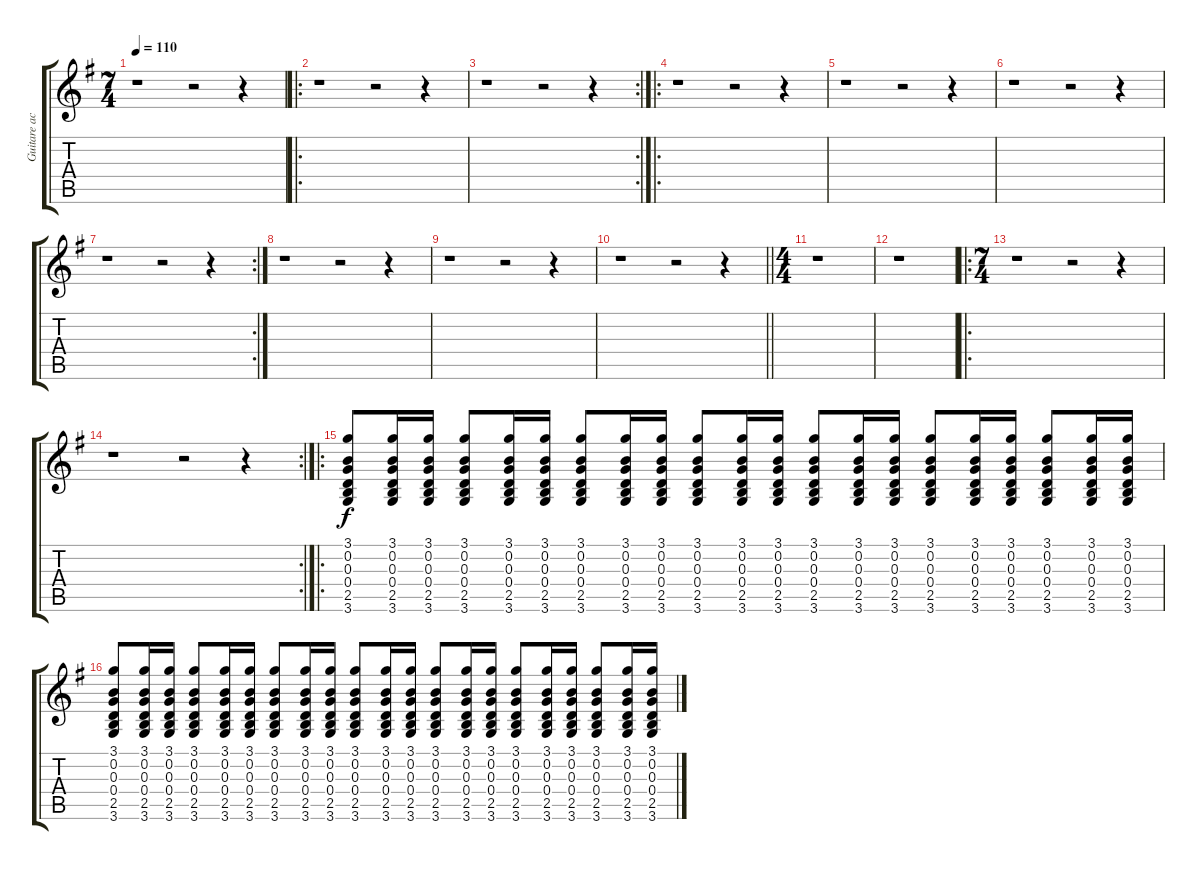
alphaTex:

\track ("Guitare acoustique" "Guitare ac") {instrument acousticguitarnylon}
\staff {score tabs}
\tuning (E4 B3 G3 D3 A2 E2) {hide}
\ts (7 4)
\tempo 110
\clef g2
\ks g
r.1{dy f instrument acousticguitarnylon} r.2 r.4 |
\ro
r.1 r.2 r.4 |
\rc 2
r.1 r.2 r.4 |
\ro
r.1 r.2 r.4 |
r.1 r.2 r.4 |
r.1 r.2 r.4 |
\rc 2
r.1 r.2 r.4 |
r.1 r.2 r.4 |
r.1 r.2 r.4 |
\barLineRight lightlight
r.1 r.2 r.4 |
\ts (4 4)
r.1 |
r.1 |
\ro
\ts (7 4)
r.1 r.2 r.4 |
\rc 2
r.1 r.2 r.4 |
\ro
(3.1 0.2 0.3 0.4 2.5 3.6).8 (3.1 0.2 0.3 0.4 2.5 3.6).16 (3.1 0.2 0.3 0.4 2.5 3.6).16 (3.1 0.2 0.3 0.4 2.5 3.6).8 (3.1 0.2 0.3 0.4 2.5 3.6).16 (3.1 0.2 0.3 0.4 2.5 3.6).16 (3.1 0.2 0.3 0.4 2.5 3.6).8 (3.1 0.2 0.3 0.4 2.5 3.6).16 (3.1 0.2 0.3 0.4 2.5 3.6).16 (3.1 0.2 0.3 0.4 2.5 3.6).8 (3.1 0.2 0.3 0.4 2.5 3.6).16 (3.1 0.2 0.3 0.4 2.5 3.6).16 (3.1 0.2 0.3 0.4 2.5 3.6).8 (3.1 0.2 0.3 0.4 2.5 3.6).16 (3.1 0.2 0.3 0.4 2.5 3.6).16 (3.1 0.2 0.3 0.4 2.5 3.6).8 (3.1 0.2 0.3 0.4 2.5 3.6).16 (3.1 0.2 0.3 0.4 2.5 3.6).16 (3.1 0.2 0.3 0.4 2.5 3.6).8 (3.1 0.2 0.3 0.4 2.5 3.6).16 (3.1 0.2 0.3 0.4 2.5 3.6).16 |
(3.1 0.2 0.3 0.4 2.5 3.6).8 (3.1 0.2 0.3 0.4 2.5 3.6).16 (3.1 0.2 0.3 0.4 2.5 3.6).16 (3.1 0.2 0.3 0.4 2.5 3.6).8 (3.1 0.2 0.3 0.4 2.5 3.6).16 (3.1 0.2 0.3 0.4 2.5 3.6).16 (3.1 0.2 0.3 0.4 2.5 3.6).8 (3.1 0.2 0.3 0.4 2.5 3.6).16 (3.1 0.2 0.3 0.4 2.5 3.6).16 (3.1 0.2 0.3 0.4 2.5 3.6).8 (3.1 0.2 0.3 0.4 2.5 3.6).16 (3.1 0.2 0.3 0.4 2.5 3.6).16 (3.1 0.2 0.3 0.4 2.5 3.6).8 (3.1 0.2 0.3 0.4 2.5 3.6).16 (3.1 0.2 0.3 0.4 2.5 3.6).16 (3.1 0.2 0.3 0.4 2.5 3.6).8 (3.1 0.2 0.3 0.4 2.5 3.6).16 (3.1 0.2 0.3 0.4 2.5 3.6).16 (3.1 0.2 0.3 0.4 2.5 3.6).8 (3.1 0.2 0.3 0.4 2.5 3.6).16 (3.1 0.2 0.3 0.4 2.5 3.6).16
